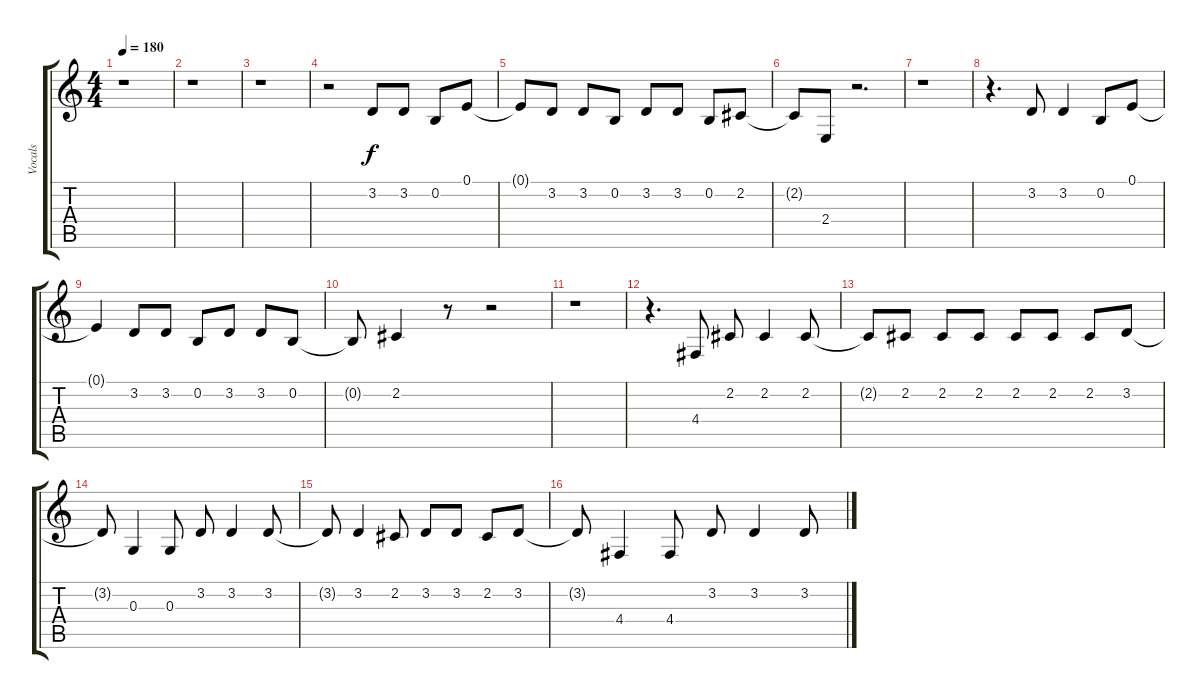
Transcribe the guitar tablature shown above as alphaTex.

\track ("Vocals" "Vocals") {instrument altosax}
\staff {score tabs}
\tuning (E4 B3 G3 D3 A2 E2) {hide}
\ts (4 4)
\tempo 180
\clef g2
\ks c
r.1{dy f} |
r.1 |
r.1 |
r.2 3.2.8 3.2.8 0.2.8 0.1.8 |
0.1{t}.8 3.2.8 3.2.8 0.2.8 3.2.8 3.2.8 0.2.8 2.2.8 |
2.2{t}.8 2.4.8 r.2{d} |
r.1 |
r.4{d} 3.2.8 3.2.4 0.2.8 0.1.8 |
0.1{t}.4 3.2.8 3.2.8 0.2.8 3.2.8 3.2.8 0.2.8 |
0.2{t}.8 2.2.4 r.8 r.2 |
r.1 |
r.4{d} 4.4.8 2.2.8 2.2.4 2.2.8 |
2.2{t}.8 2.2.8 2.2.8 2.2.8 2.2.8 2.2.8 2.2.8 3.2.8 |
3.2{t}.8 0.3.4 0.3.8 3.2.8 3.2.4 3.2.8 |
3.2{t}.8 3.2.4 2.2.8 3.2.8 3.2.8 2.2.8 3.2.8 |
3.2{t}.8 4.4.4 4.4.8 3.2.8 3.2.4 3.2.8
